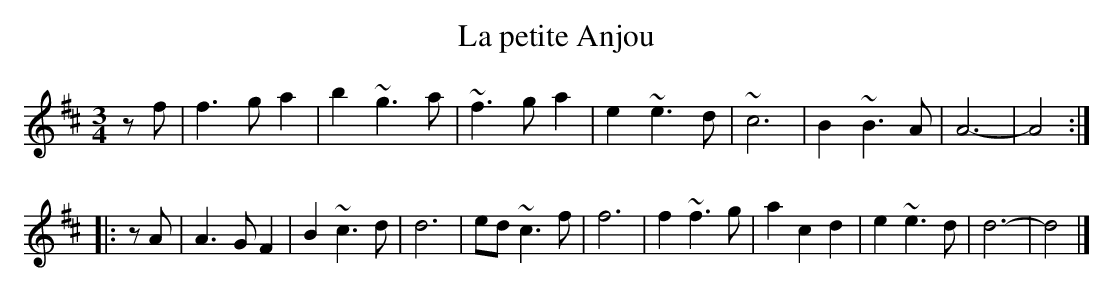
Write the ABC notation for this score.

X:1
T:La petite Anjou
M:3/4
K:Dmaj
zf|f3ga2|b2~g3a|~f3ga2|e2~e3d|~c6|B2~B3A|A6-|A4:|
|:zA|A3GF2|B2~c3d|d6|ed~c3f|f6|f2~f3g|a2c2d2|e2~e3d|d6-|d4|]
